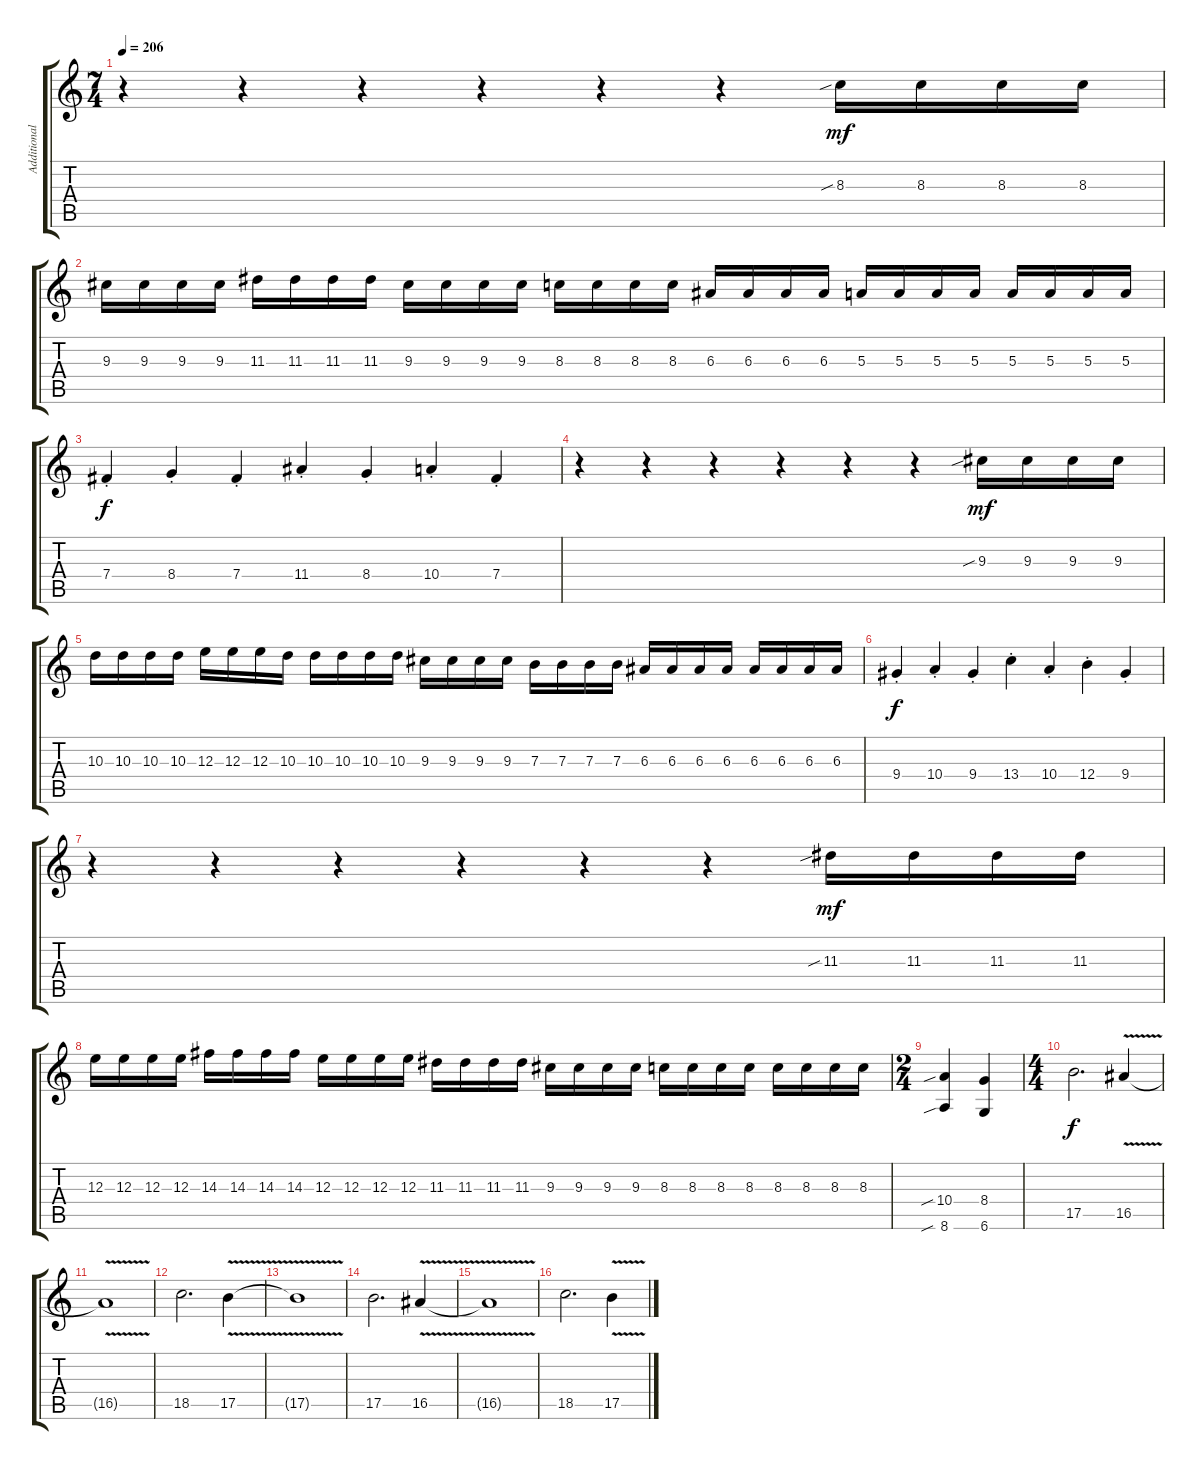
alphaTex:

\track ("Additional guitar" "Additional") {instrument overdrivenguitar}
\staff {score tabs}
\tuning (Db4 Ab3 E3 B2 Gb2 Db2) {hide}
\ts (7 4)
\tempo 206
\clef g2
\ks c
r.4{dy mf} r.4 r.4 r.4 r.4 r.4 8.3{sib}.16 8.3.16 8.3.16 8.3.16 |
9.3.16 9.3.16 9.3.16 9.3.16 11.3.16 11.3.16 11.3.16 11.3.16 9.3.16 9.3.16 9.3.16 9.3.16 8.3.16 8.3.16 8.3.16 8.3.16 6.3.16 6.3.16 6.3.16 6.3.16 5.3.16 5.3.16 5.3.16 5.3.16 5.3.16 5.3.16 5.3.16 5.3.16 |
7.4{st}.4{dy f} 8.4{st}.4 7.4{st}.4 11.4{st}.4 8.4{st}.4 10.4{st}.4 7.4{st}.4 |
r.4 r.4 r.4 r.4 r.4 r.4 9.3{sib}.16{dy mf} 9.3.16 9.3.16 9.3.16 |
10.3.16 10.3.16 10.3.16 10.3.16 12.3.16 12.3.16 12.3.16 10.3.16 10.3.16 10.3.16 10.3.16 10.3.16 9.3.16 9.3.16 9.3.16 9.3.16 7.3.16 7.3.16 7.3.16 7.3.16 6.3.16 6.3.16 6.3.16 6.3.16 6.3.16 6.3.16 6.3.16 6.3.16 |
9.4{st}.4{dy f} 10.4{st}.4 9.4{st}.4 13.4{st}.4 10.4{st}.4 12.4{st}.4 9.4{st}.4 |
r.4 r.4 r.4 r.4 r.4 r.4 11.3{sib}.16{dy mf} 11.3.16 11.3.16 11.3.16 |
12.3.16 12.3.16 12.3.16 12.3.16 14.3.16 14.3.16 14.3.16 14.3.16 12.3.16 12.3.16 12.3.16 12.3.16 11.3.16 11.3.16 11.3.16 11.3.16 9.3.16 9.3.16 9.3.16 9.3.16 8.3.16 8.3.16 8.3.16 8.3.16 8.3.16 8.3.16 8.3.16 8.3.16 |
\ts (2 4)
(10.4{sib} 8.6{sib}).4 (8.4 6.6).4 |
\ts (4 4)
17.5.2{d dy f} 16.5{v}.4 |
16.5{t}.1 |
18.5.2{d} 17.5{v}.4 |
17.5{t}.1 |
17.5.2{d} 16.5{v}.4 |
16.5{t}.1 |
18.5.2{d} 17.5{v}.4
